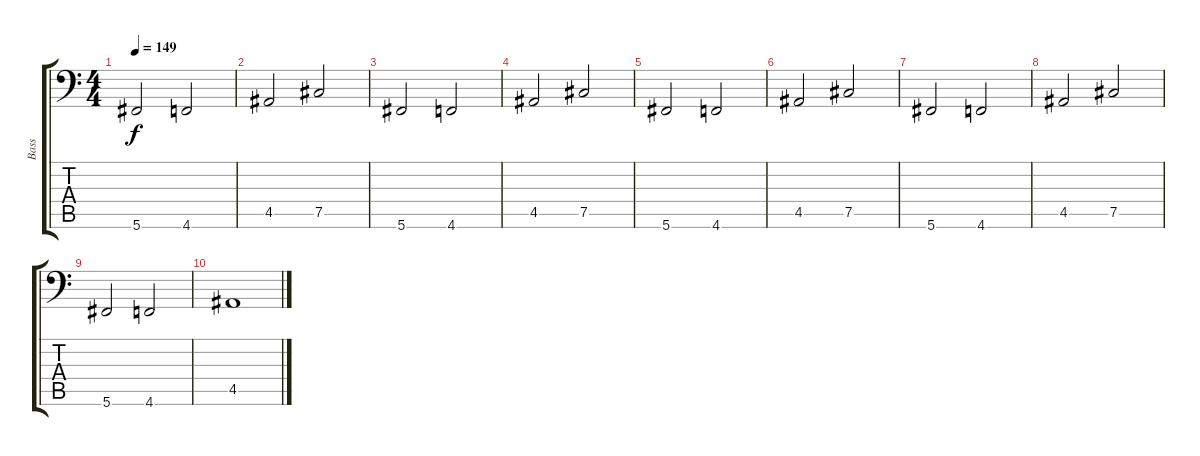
\track ("Bass" "Bass") {instrument electricbassfinger}
\staff {score tabs}
\tuning (Db3 Ab2 E2 B1 Gb1 Db1) {hide}
\ts (4 4)
\tempo 149
\clef f4
\ks c
5.6.2{dy f} 4.6.2 |
4.5.2 7.5.2 |
5.6.2 4.6.2 |
4.5.2 7.5.2 |
5.6.2 4.6.2 |
4.5.2 7.5.2 |
5.6.2 4.6.2 |
4.5.2 7.5.2 |
5.6.2 4.6.2 |
4.5.1
